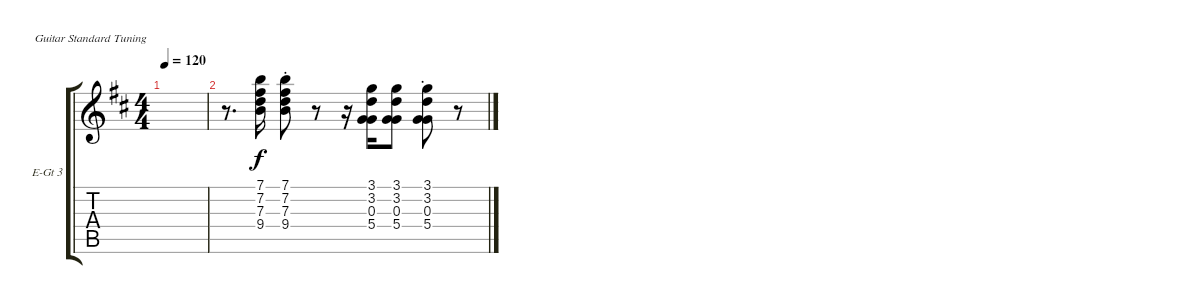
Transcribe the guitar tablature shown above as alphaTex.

\defaultSystemsLayout 4
\bracketExtendMode groupsimilarinstruments
\firstSystemTrackNameOrientation horizontal
\otherSystemsTrackNameOrientation horizontal
\track ("Electric Guitar 3" "E-Gt 3") {instrument electricguitarclean}
\staff {score tabs}
\tuning (E4 B3 G3 D3 A2 E2)
\ts (4 4)
\tempo 120
\clef g2
\ks d
|
r.8{d} (7.1 7.2 7.3 9.4).16 (9.4 7.3 7.2 7.1{st}).8 r.8 r.16 (3.1 3.2 0.3 5.4).16 (5.4 0.3 3.2 3.1).8 (3.1 3.2 0.3 5.4{st}).8 r.8
